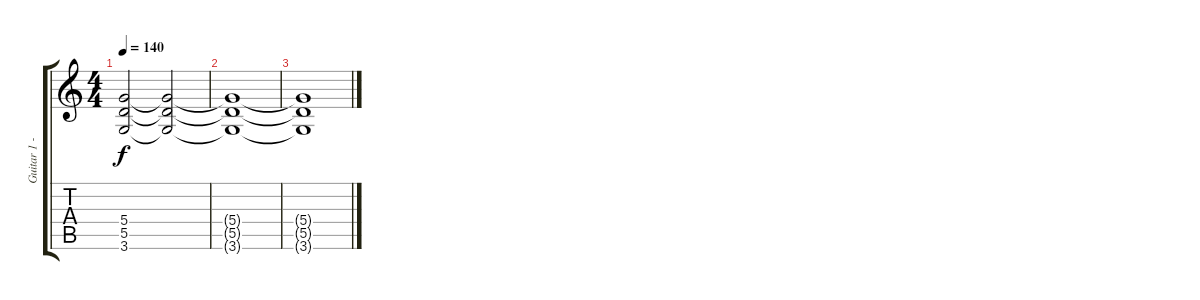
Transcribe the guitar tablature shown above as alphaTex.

\track ("Guitar 1 - Chris Cheney" "Guitar 1 -") {instrument overdrivenguitar}
\staff {score tabs}
\tuning (E4 B3 G3 D3 A2 E2) {hide}
\ts (4 4)
\tempo 140
\clef g2
\ks c
(5.4 5.5 3.6).2{dy f} (5.4{t} 5.5{t} 3.6{t}).2{volume 2} |
(5.4{t} 5.5{t} 3.6{t}).1 |
(5.4{t} 5.5{t} 3.6{t}).1
